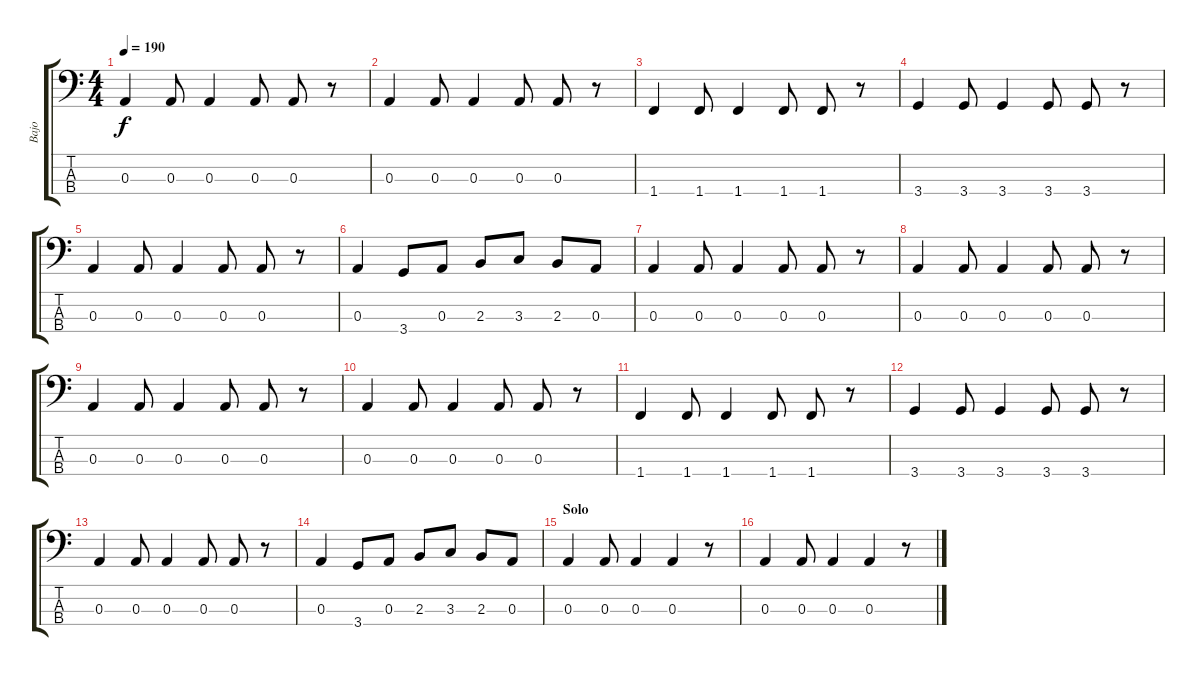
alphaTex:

\track ("Bajo" "Bajo") {instrument electricbassfinger}
\staff {score tabs}
\tuning (G2 D2 A1 E1) {hide}
\ts (4 4)
\tempo 190
\clef f4
\ks c
0.3.4{dy f} 0.3.8 0.3.4 0.3.8 0.3.8 r.8 |
0.3.4 0.3.8 0.3.4 0.3.8 0.3.8 r.8 |
1.4.4 1.4.8 1.4.4 1.4.8 1.4.8 r.8 |
3.4.4 3.4.8 3.4.4 3.4.8 3.4.8 r.8 |
0.3.4 0.3.8 0.3.4 0.3.8 0.3.8 r.8 |
0.3.4 3.4.8 0.3.8 2.3.8 3.3.8 2.3.8 0.3.8 |
0.3.4 0.3.8 0.3.4 0.3.8 0.3.8 r.8 |
0.3.4 0.3.8 0.3.4 0.3.8 0.3.8 r.8 |
0.3.4 0.3.8 0.3.4 0.3.8 0.3.8 r.8 |
0.3.4 0.3.8 0.3.4 0.3.8 0.3.8 r.8 |
1.4.4 1.4.8 1.4.4 1.4.8 1.4.8 r.8 |
3.4.4 3.4.8 3.4.4 3.4.8 3.4.8 r.8 |
0.3.4 0.3.8 0.3.4 0.3.8 0.3.8 r.8 |
0.3.4 3.4.8 0.3.8 2.3.8 3.3.8 2.3.8 0.3.8 |
\section ("" "Solo")
0.3.4 0.3.8 0.3.4 0.3.4 r.8 |
0.3.4 0.3.8 0.3.4 0.3.4 r.8
